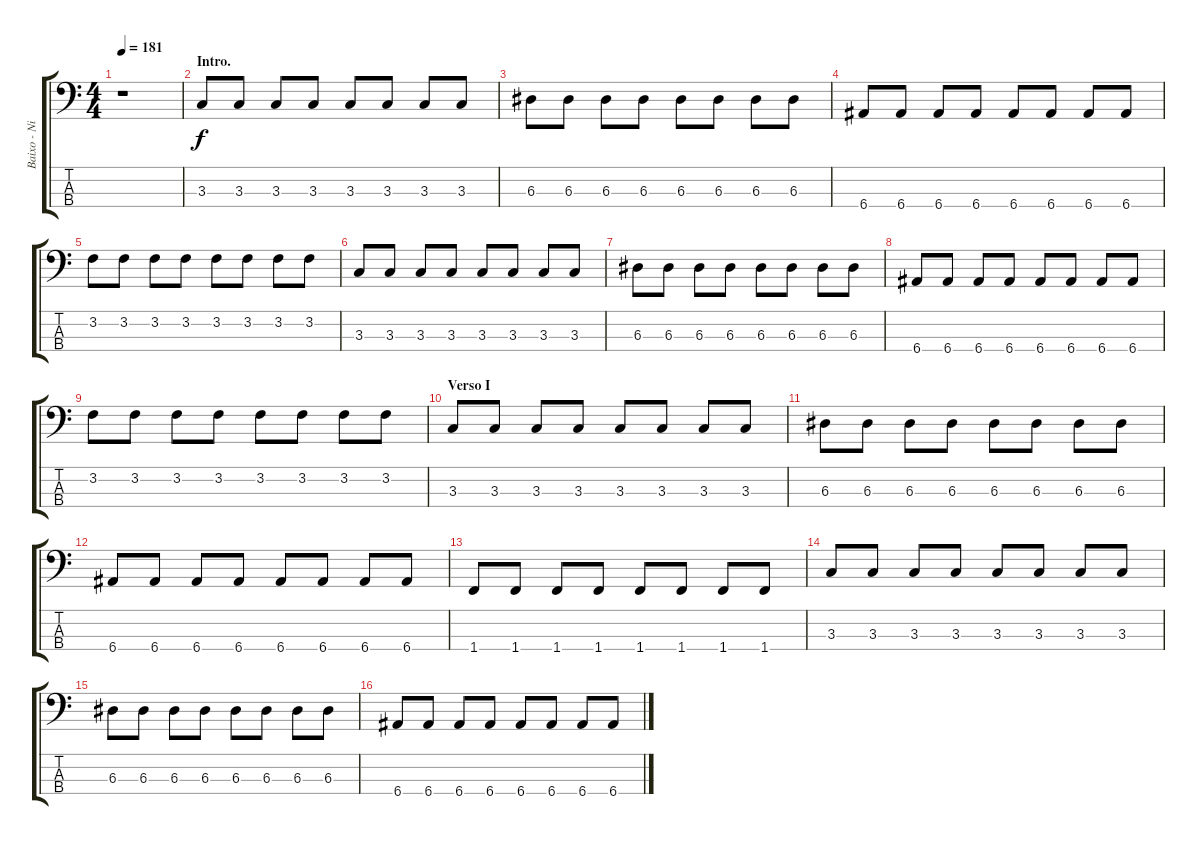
\track ("Baixo - Nikola" "Baixo - Ni") {instrument electricbasspick}
\staff {score tabs}
\tuning (G2 D2 A1 E1) {hide}
\ts (4 4)
\tempo 181
\clef f4
\ks c
r.1{dy f instrument electricbasspick} |
\section ("" "Intro.")
3.3.8 3.3.8 3.3.8 3.3.8 3.3.8 3.3.8 3.3.8 3.3.8 |
6.3.8 6.3.8 6.3.8 6.3.8 6.3.8 6.3.8 6.3.8 6.3.8 |
6.4.8 6.4.8 6.4.8 6.4.8 6.4.8 6.4.8 6.4.8 6.4.8 |
3.2.8 3.2.8 3.2.8 3.2.8 3.2.8 3.2.8 3.2.8 3.2.8 |
3.3.8 3.3.8 3.3.8 3.3.8 3.3.8 3.3.8 3.3.8 3.3.8 |
6.3.8 6.3.8 6.3.8 6.3.8 6.3.8 6.3.8 6.3.8 6.3.8 |
6.4.8 6.4.8 6.4.8 6.4.8 6.4.8 6.4.8 6.4.8 6.4.8 |
3.2.8 3.2.8 3.2.8 3.2.8 3.2.8 3.2.8 3.2.8 3.2.8 |
\section ("" "Verso I")
3.3.8 3.3.8 3.3.8 3.3.8 3.3.8 3.3.8 3.3.8 3.3.8 |
6.3.8 6.3.8 6.3.8 6.3.8 6.3.8 6.3.8 6.3.8 6.3.8 |
6.4.8 6.4.8 6.4.8 6.4.8 6.4.8 6.4.8 6.4.8 6.4.8 |
1.4.8 1.4.8 1.4.8 1.4.8 1.4.8 1.4.8 1.4.8 1.4.8 |
3.3.8 3.3.8 3.3.8 3.3.8 3.3.8 3.3.8 3.3.8 3.3.8 |
6.3.8 6.3.8 6.3.8 6.3.8 6.3.8 6.3.8 6.3.8 6.3.8 |
6.4.8 6.4.8 6.4.8 6.4.8 6.4.8 6.4.8 6.4.8 6.4.8
